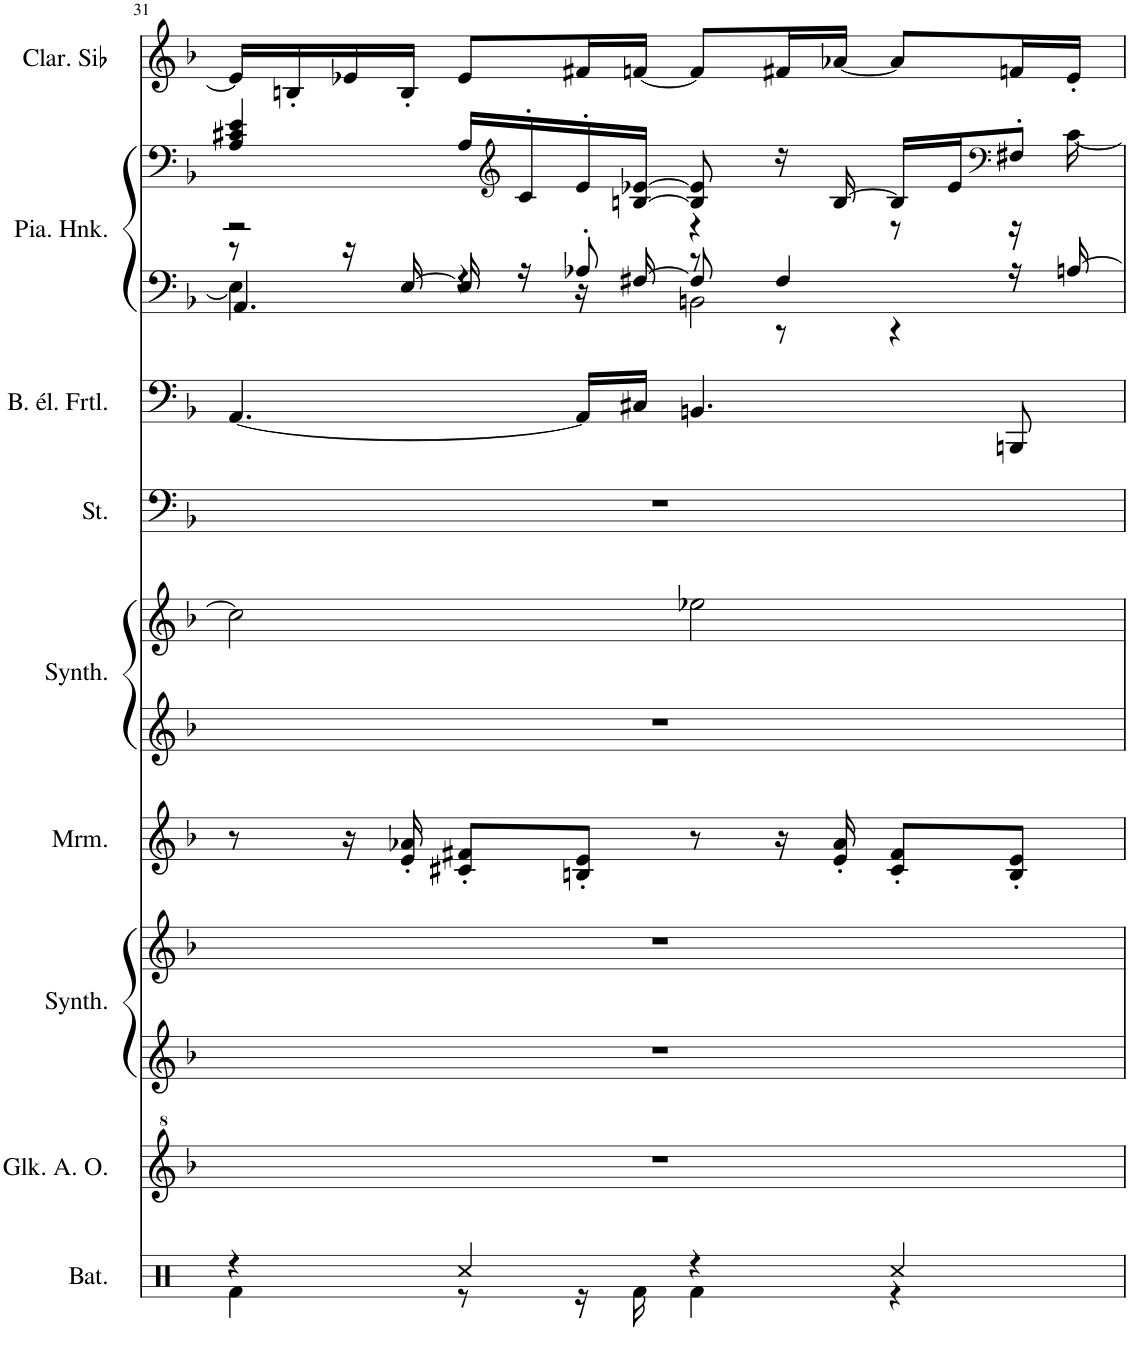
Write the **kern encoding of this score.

**kern	**kern	**kern	**kern	**kern	**kern	**kern	**kern	**kern	**kern	**kern	**kern
*part9	*part8	*part7	*part7	*part6	*part5	*part5	*part4	*part3	*part2	*part2	*part1
*staff12	*staff11	*staff10	*staff9	*staff8	*staff7	*staff6	*staff5	*staff4	*staff3	*staff2	*staff1
*I"Batterie	*I"Glockenspiel Alto Orff	*I"Synthétiseur de cuivres	*	*I"Marimba (double portée)	*I"Synthétiseur Pad	*	*I"Cordes	*I"Basse électrique fretless	*I"Piano Honky Tonk, We Are Th	*	*I"Clarinette en Sib
*I'Bat.	*I'Glk. A. O.	*I'Synth.	*	*I'Mrm.	*I'Synth.	*	*	*I'B. él. Frtl.	*I'Pia. Hnk.	*	*I'Clar. Sib
!!LO:PB:g=z
*clefX	*clefG^2	*clefG2	*clefG2	*clefG2	*clefG2	*clefG2	*clefF4	*clefF4	*clefF4	*clefF4	*clefG2
*	*	*	*	*	*	*	*	*Trd7c12	*	*	*Trd1c2
*k[]	*k[b-]	*k[b-]	*k[b-]	*k[b-]	*k[b-]	*k[b-]	*k[b-]	*k[b-]	*k[b-]	*k[b-]	*k[b-]
*M4/4	*M4/4	*M4/4	*M4/4	*M4/4	*M4/4	*M4/4	*M4/4	*M4/4	*M4/4	*M4/4	*M4/4
=31	=31	=31	=31	=31	=31	=31	=31	=31	=31	=31	=31
*^	*	*	*	*	*	*	*	*	*^	*^	*
*	*	*	*	*	*	*	*	*	*	*	*^	*	*	*
4r	4Rf\	1r	1r	1r	8r	1r	2cc#\]	1r	[4.AA/	8r	4E\]	4.AA/	4A/ 4c#X/ 4e/	2r	16e-/LL]
.	.	.	.	.	.	.	.	.	.	.	.	.	.	.	16Bn'/
.	.	.	.	.	16r	.	.	.	.	16r	.	.	.	.	16e-X/
.	.	.	.	.	16e/' 16a-X/'	.	.	.	.	[16E/	.	.	.	.	16B'/JJ
4Rcc/	8r	.	.	.	8c#X/' 8f#X/'L	.	.	.	.	16E/]	4r	.	16A/LL	.	8e-/L
*	*	*	*	*	*	*	*	*	*	*	*	*	*clefG2	*	*
.	.	.	.	.	.	.	.	.	.	16r	.	.	16c#'/	.	.
.	16r	.	.	.	8Bn/' 8e/'J	.	.	.	16AA/LL]	8A-X'/	.	16r	16e'/	.	16f#X/L
.	16Rf\	.	.	.	.	.	.	.	16C#X/JJ	.	.	[16F#X/	[16Bn/ [16e-X/JJ	.	[16fn/JJ
4r	4Rf\	.	.	.	8r	.	2ee-X\	.	4.BBn/	8r	2BBn\	8F#/]	8B/] 8e-/]	4r	8f/L]
.	.	.	.	.	16r	.	.	.	.	4F#/	.	8r	16r	.	16f#X/L
.	.	.	.	.	16e/' 16a-/'	.	.	.	.	.	.	.	[16B/	.	[16a-X/JJ
4Rcc/	4r	.	.	.	8c#/' 8f#/'L	.	.	.	.	.	.	4r	16B/LL]	8r	8a-/L]
.	.	.	.	.	.	.	.	.	.	.	.	.	16e-/J	.	.
*	*	*	*	*	*	*	*	*	*	*	*	*	*clefF4	*	*
.	.	.	.	.	8B/' 8e/'J	.	.	.	8BBBn/	16r	.	.	8F#X'/J	16r	16fn/L
.	.	.	.	.	.	.	.	.	.	[16An/	.	.	.	[16c#\	16e-'/JJ
*	*	*	*	*	*	*	*	*	*	*v	*v	*v	*	*	*
*v	*v	*	*	*	*	*	*	*	*	*	*v	*v	*
=	=	=	=	=	=	=	=	=	=	=	=
*-	*-	*-	*-	*-	*-	*-	*-	*-	*-	*-	*-
